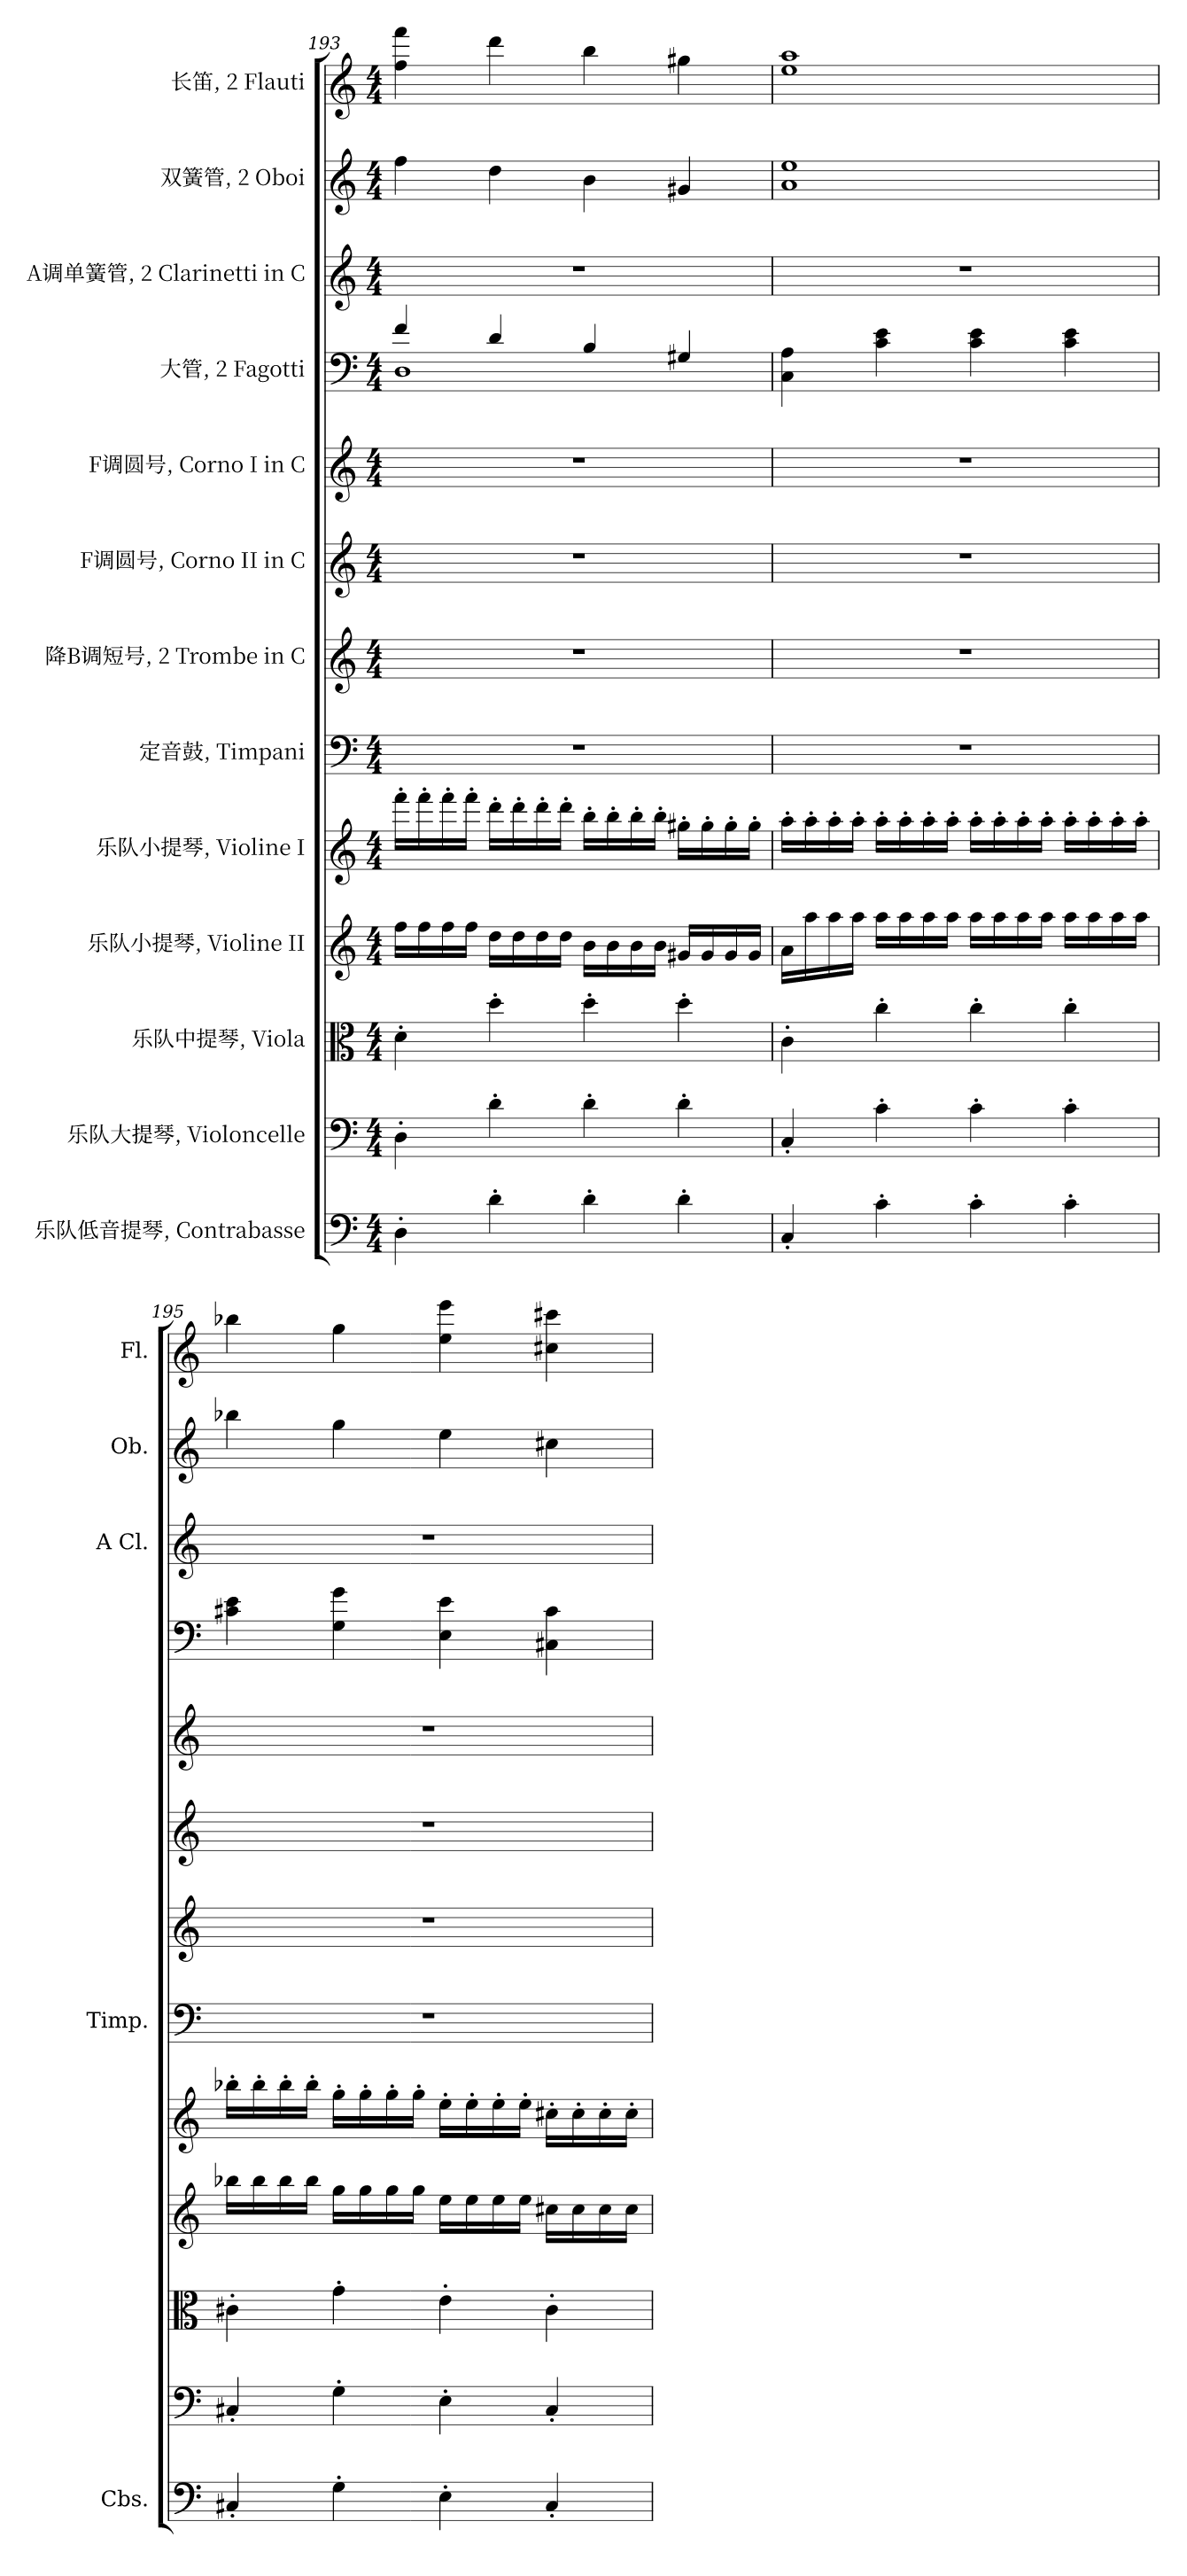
**kern	**kern	**kern	**kern	**kern	**kern	**kern	**kern	**kern	**kern	**kern	**kern	**kern
*part13	*part12	*part11	*part10	*part9	*part8	*part7	*part6	*part5	*part4	*part3	*part2	*part1
*staff13	*staff12	*staff11	*staff10	*staff9	*staff8	*staff7	*staff6	*staff5	*staff4	*staff3	*staff2	*staff1
*I"乐队低音提琴, Contrabasse	*I"乐队大提琴, Violoncelle	*I"乐队中提琴, Viola	*I"乐队小提琴, Violine II	*I"乐队小提琴, Violine I	*I"定音鼓, Timpani	*I"降B调短号, 2 Trombe in C	*I"F调圆号, Corno II in C	*I"F调圆号, Corno I in C	*I"大管, 2 Fagotti	*I"A调单簧管, 2 Clarinetti in C	*I"双簧管, 2 Oboi	*I"长笛, 2 Flauti
*I'Cbs.	*	*	*	*	*I'Timp.	*	*	*	*	*I'A Cl.	*I'Ob.	*I'Fl.
!!LO:PB:g=z
*clefF4	*clefF4	*clefC3	*clefG2	*clefG2	*clefF4	*clefG2	*clefG2	*clefG2	*clefF4	*clefG2	*clefG2	*clefG2
*ITrd7c12	*	*	*	*	*	*ITrd1c2	*ITrd4c7	*ITrd4c7	*	*ITrd2c3	*	*
*k[]	*k[]	*k[]	*k[]	*k[]	*k[]	*k[b-e-]	*k[b-]	*k[b-]	*k[]	*k[f#c#g#]	*k[]	*k[]
*M4/4	*M4/4	*M4/4	*M4/4	*M4/4	*M4/4	*M4/4	*M4/4	*M4/4	*M4/4	*M4/4	*M4/4	*M4/4
*MM198	*MM198	*MM198	*MM198	*MM198	*MM198	*MM198	*MM198	*MM198	*MM198	*MM198	*MM198	*MM198
=193	=193	=193	=193	=193	=193	=193	=193	=193	=193	=193	=193	=193
*	*	*	*	*	*	*	*	*	*^	*	*	*
4DD'\	4D'\	4d'\	16ff\LL	16fff'\LL	1r	1r	1r	1r	4f/	1D	1r	4ff\	4ff\ 4fff\
.	.	.	16ff\	16fff'\	.	.	.	.	.	.	.	.	.
.	.	.	16ff\	16fff'\	.	.	.	.	.	.	.	.	.
.	.	.	16ff\JJ	16fff'\JJ	.	.	.	.	.	.	.	.	.
4D'\	4d'\	4dd'\	16dd\LL	16ddd'\LL	.	.	.	.	4d/	.	.	4dd\	4ddd\
.	.	.	16dd\	16ddd'\	.	.	.	.	.	.	.	.	.
.	.	.	16dd\	16ddd'\	.	.	.	.	.	.	.	.	.
.	.	.	16dd\JJ	16ddd'\JJ	.	.	.	.	.	.	.	.	.
*	*	*	*	*	*	*	*	*	*	*	*	*	*MM213
4D'\	4d'\	4dd'\	16b\LL	16bb'\LL	.	.	.	.	4B/	.	.	4b\	4bb\
.	.	.	16b\	16bb'\	.	.	.	.	.	.	.	.	.
.	.	.	16b\	16bb'\	.	.	.	.	.	.	.	.	.
.	.	.	16b\JJ	16bb'\JJ	.	.	.	.	.	.	.	.	.
4D'\	4d'\	4dd'\	16g#X/LL	16gg#X'\LL	.	.	.	.	4G#X/	.	.	4g#X/	4gg#X\
.	.	.	16g#/	16gg#'\	.	.	.	.	.	.	.	.	.
.	.	.	16g#/	16gg#'\	.	.	.	.	.	.	.	.	.
.	.	.	16g#/JJ	16gg#'\JJ	.	.	.	.	.	.	.	.	.
*	*	*	*	*	*	*	*	*	*v	*v	*	*	*
=194	=194	=194	=194	=194	=194	=194	=194	=194	=194	=194	=194	=194
*	*	*	*	*	*	*	*	*	*	*	*	*MM198
4CC'/	4C'/	4c'\	16a\LL	16aa'\LL	1r	1r	1r	1r	4C\ 4A\	1r	1a 1ee	1ee 1aa
.	.	.	16aa\	16aa'\	.	.	.	.	.	.	.	.
.	.	.	16aa\	16aa'\	.	.	.	.	.	.	.	.
.	.	.	16aa\JJ	16aa'\JJ	.	.	.	.	.	.	.	.
4C'\	4c'\	4cc'\	16aa\LL	16aa'\LL	.	.	.	.	4c\ 4e\	.	.	.
.	.	.	16aa\	16aa'\	.	.	.	.	.	.	.	.
.	.	.	16aa\	16aa'\	.	.	.	.	.	.	.	.
.	.	.	16aa\JJ	16aa'\JJ	.	.	.	.	.	.	.	.
4C'\	4c'\	4cc'\	16aa\LL	16aa'\LL	.	.	.	.	4c\ 4e\	.	.	.
.	.	.	16aa\	16aa'\	.	.	.	.	.	.	.	.
.	.	.	16aa\	16aa'\	.	.	.	.	.	.	.	.
.	.	.	16aa\JJ	16aa'\JJ	.	.	.	.	.	.	.	.
4C'\	4c'\	4cc'\	16aa\LL	16aa'\LL	.	.	.	.	4c\ 4e\	.	.	.
.	.	.	16aa\	16aa'\	.	.	.	.	.	.	.	.
.	.	.	16aa\	16aa'\	.	.	.	.	.	.	.	.
.	.	.	16aa\JJ	16aa'\JJ	.	.	.	.	.	.	.	.
!!LO:PB:g=z
=195	=195	=195	=195	=195	=195	=195	=195	=195	=195	=195	=195	=195
*	*	*	*	*	*	*	*	*	*	*	*	*MM198
4CC#X'/	4C#X'/	4c#X'\	16bb-X\LL	16bb-X'\LL	1r	1r	1r	1r	4c#X\ 4e\	1r	4bb-X\	4bb-X\
.	.	.	16bb-\	16bb-'\	.	.	.	.	.	.	.	.
.	.	.	16bb-\	16bb-'\	.	.	.	.	.	.	.	.
.	.	.	16bb-\JJ	16bb-'\JJ	.	.	.	.	.	.	.	.
4GG'\	4G'\	4g'\	16gg\LL	16gg'\LL	.	.	.	.	4G\ 4g\	.	4gg\	4gg\
.	.	.	16gg\	16gg'\	.	.	.	.	.	.	.	.
.	.	.	16gg\	16gg'\	.	.	.	.	.	.	.	.
.	.	.	16gg\JJ	16gg'\JJ	.	.	.	.	.	.	.	.
*	*	*	*	*	*	*	*	*	*	*	*	*MM213
4EE'\	4E'\	4e'\	16ee\LL	16ee'\LL	.	.	.	.	4E\ 4e\	.	4ee\	4ee\ 4eee\
.	.	.	16ee\	16ee'\	.	.	.	.	.	.	.	.
.	.	.	16ee\	16ee'\	.	.	.	.	.	.	.	.
.	.	.	16ee\JJ	16ee'\JJ	.	.	.	.	.	.	.	.
4CC#'/	4C#'/	4c#'\	16cc#X\LL	16cc#X'\LL	.	.	.	.	4C#X\ 4c#\	.	4cc#X\	4cc#X\ 4ccc#X\
.	.	.	16cc#\	16cc#'\	.	.	.	.	.	.	.	.
.	.	.	16cc#\	16cc#'\	.	.	.	.	.	.	.	.
.	.	.	16cc#\JJ	16cc#'\JJ	.	.	.	.	.	.	.	.
=	=	=	=	=	=	=	=	=	=	=	=	=
*-	*-	*-	*-	*-	*-	*-	*-	*-	*-	*-	*-	*-
